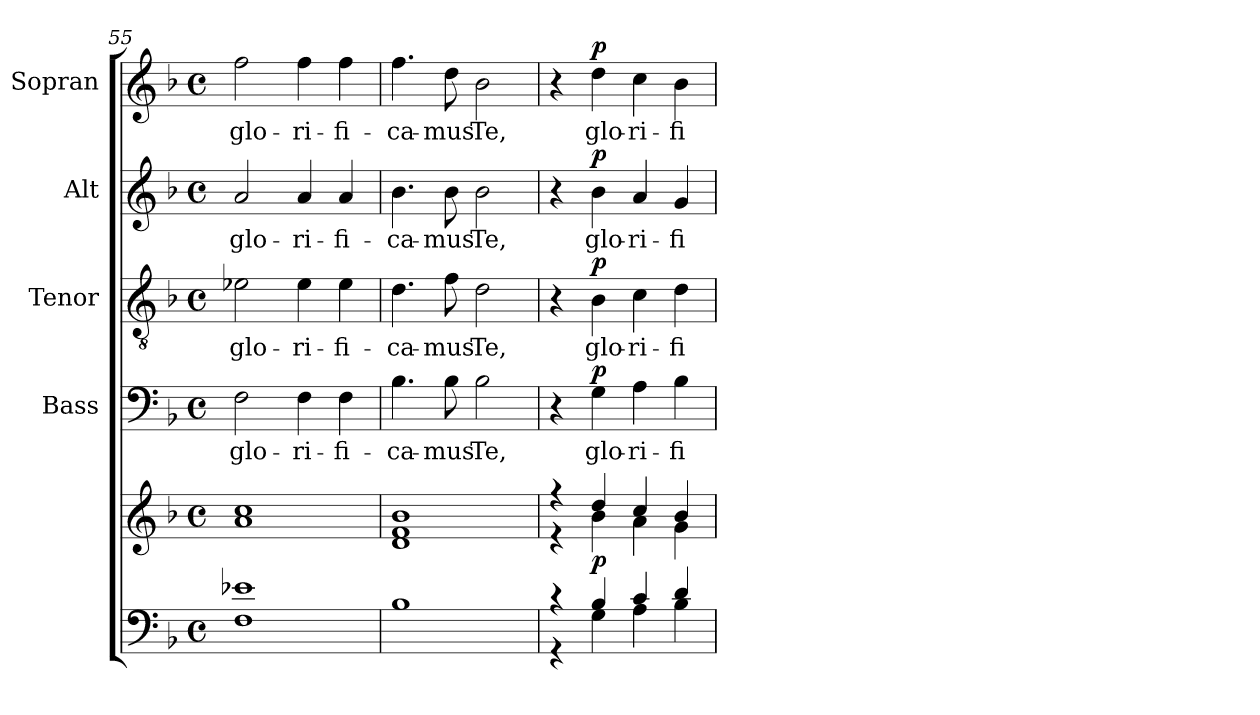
**kern	**kern	**dynam	**kern	**text	**dynam	**kern	**text	**dynam	**kern	**text	**dynam	**kern	**text	**dynam
*part5	*part5	*part5	*part4	*part4	*part4	*part3	*part3	*part3	*part2	*part2	*part2	*part1	*part1	*part1
*staff6	*staff5	*staff5/6	*staff4	*staff4	*staff4	*staff3	*staff3	*staff3	*staff2	*staff2	*staff2	*staff1	*staff1	*staff1
*	*	*	*I"Bass	*	*	*I"Tenor	*	*	*I"Alt	*	*	*I"Sopran	*	*
*	*	*	*I'B.	*	*	*I'T.	*	*	*I'A.	*	*	*I'S.	*	*
*clefF4	*clefG2	*	*clefF4	*	*	*clefGv2	*	*	*clefG2	*	*	*clefG2	*	*
*k[b-]	*k[b-]	*	*k[b-]	*	*	*k[b-]	*	*	*k[b-]	*	*	*k[b-]	*	*
*F:	*F:	*	*F:	*	*	*F:	*	*	*F:	*	*	*F:	*	*
*M4/4	*M4/4	*	*M4/4	*	*	*M4/4	*	*	*M4/4	*	*	*M4/4	*	*
*met(c)	*met(c)	*	*met(c)	*	*	*met(c)	*	*	*met(c)	*	*	*met(c)	*	*
=55	=55	=55	=55	=55	=55	=55	=55	=55	=55	=55	=55	=55	=55	=55
*^	*^	*	*	*	*	*	*	*	*	*	*	*	*	*
!	!	!	!	!	!	!LO:LY:b	!	!	!LO:LY:b	!	!	!LO:LY:b	!	!	!LO:LY:b	!
1e-X	1F	1cc	1a	.	2F\	glo-	.	2e-X\	glo-	.	2a/	glo-	.	2ff\	glo-	.
!	!	!	!	!	!	!LO:LY:b	!	!	!LO:LY:b	!	!	!LO:LY:b	!	!	!LO:LY:b	!
.	.	.	.	.	4F\	-ri-	.	4e-\	-ri-	.	4a/	-ri-	.	4ff\	-ri-	.
!	!	!	!	!	!	!LO:LY:b	!	!	!LO:LY:b	!	!	!LO:LY:b	!	!	!LO:LY:b	!
.	.	.	.	.	4F\	-fi-	.	4e-\	-fi-	.	4a/	-fi-	.	4ff\	-fi-	.
*v	*v	*	*	*	*	*	*	*	*	*	*	*	*	*	*	*
=56	=56	=56	=56	=56	=56	=56	=56	=56	=56	=56	=56	=56	=56	=56	=56
!	!	!	!	!	!LO:LY:b	!	!	!LO:LY:b	!	!	!LO:LY:b	!	!	!LO:LY:b	!
1B-	1b-	1d 1f	.	4.B-\	-ca-	.	4.d\	-ca-	.	4.b-\	-ca-	.	4.ff\	-ca-	.
!	!	!	!	!	!LO:LY:b	!	!	!LO:LY:b	!	!	!LO:LY:b	!	!	!LO:LY:b	!
.	.	.	.	8B-\	-mus	.	8f\	-mus	.	8b-\	-mus	.	8dd\	-mus	.
!	!	!	!	!	!LO:LY:b	!	!	!LO:LY:b	!	!	!LO:LY:b	!	!	!LO:LY:b	!
.	.	.	.	2B-\	Te,	.	2d\	Te,	.	2b-\	Te,	.	2b-\	Te,	.
=57	=57	=57	=57	=57	=57	=57	=57	=57	=57	=57	=57	=57	=57	=57	=57
*^	*	*	*	*	*	*	*	*	*	*	*	*	*	*	*
4r	4r	4r	4r	.	4r	.	.	4r	.	.	4r	.	.	4r	.	.
!	!	!	!	!LO:DY:b	!	!LO:LY:b	!LO:DY:a	!	!LO:LY:b	!LO:DY:a	!	!LO:LY:b	!LO:DY:a	!	!LO:LY:b	!LO:DY:a
4B-/	4G\	4dd/	4b-\	p	4G\	glo-	p	4B-\	glo-	p	4b-\	glo-	p	4dd\	glo-	p
!	!	!	!	!	!	!LO:LY:b	!	!	!LO:LY:b	!	!	!LO:LY:b	!	!	!LO:LY:b	!
4c/	4A\	4cc/	4a\	.	4A\	-ri-	.	4c\	-ri-	.	4a/	-ri-	.	4cc\	-ri-	.
!	!	!	!	!	!	!LO:LY:b	!	!	!LO:LY:b	!	!	!LO:LY:b	!	!	!LO:LY:b	!
4d/	4B-\	4b-/	4g\	.	4B-\	-fi-	.	4d\	-fi-	.	4g/	-fi-	.	4b-\	-fi-	.
*v	*v	*	*	*	*	*	*	*	*	*	*	*	*	*	*	*
*	*v	*v	*	*	*	*	*	*	*	*	*	*	*	*	*
=	=	=	=	=	=	=	=	=	=	=	=	=	=	=
*-	*-	*-	*-	*-	*-	*-	*-	*-	*-	*-	*-	*-	*-	*-
